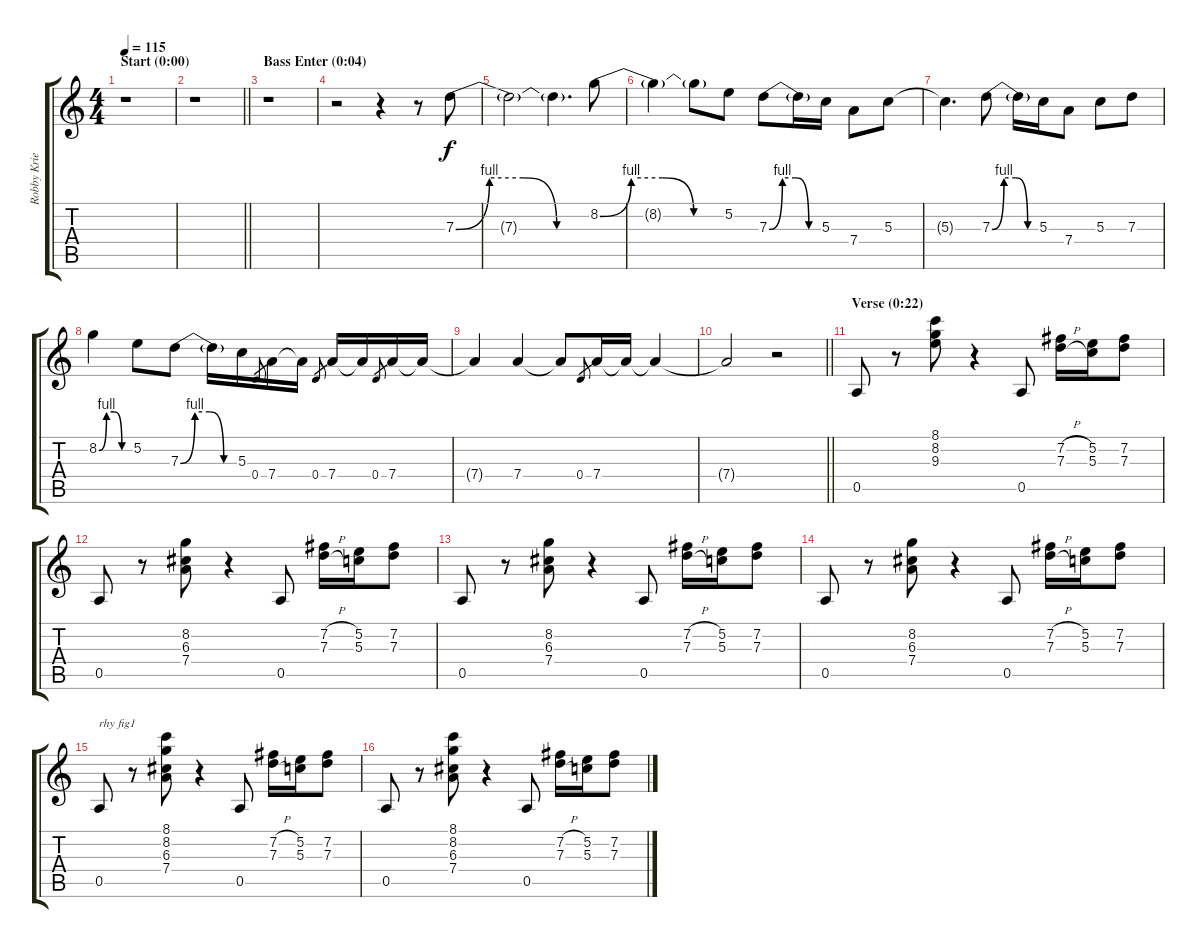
\track ("Robby Krieger" "Robby Krie") {instrument overdrivenguitar}
\staff {score tabs}
\tuning (E4 B3 G3 D3 A2 E2) {hide}
\ts (4 4)
\section ("" "Start (0:00)")
\tempo 115
\clef g2
\ks c
r.1{dy f instrument overdrivenguitar} |
\barLineRight lightlight
r.1 |
\section ("" "Bass Enter (0:04)")
r.1 |
r.2 r.4 r.8 7.3{be (custom 0 0 15 4 30 4 45 0 60 0)}.8 |
7.3{t}.2 7.3{t}.4{d} 8.2{be (custom 0 0 15 4 30 4 45 0 60 0)}.8 |
8.2{t}.4 8.2{t}.8 5.2.8 7.3{be (custom 0 0 15 4 30 4 45 0 60 0)}.8 7.3{t}.16 5.3.16 7.4.8 5.3.8 |
5.3{t}.4{d} 7.3{be (custom 0 0 15 4 30 4 45 0 60 0)}.8 7.3{t}.16 5.3.16 7.4.8 5.3.8 7.3.8 |
8.2{be (custom 0 0 15 4 30 4 45 0 60 0)}.4 5.2.8 7.3{be (custom 0 0 15 4 30 4 45 0 60 0)}.8 7.3{t}.16 5.3.16 0.4.8{gr} 7.4.16 7.4{t}.16 0.4.8{gr} 7.4.16 7.4{t}.16 0.4.8{gr} 7.4.16 7.4{t}.16 |
7.4{t}.4 7.4.4 7.4{t}.8 0.4.8{gr} 7.4.16 7.4{t}.16 7.4{t}.4 |
\barLineRight lightlight
7.4{t}.2 r.2 |
\section ("" "Verse (0:22)")
0.5.8 r.8 (8.1 8.2 9.3).8 r.4 0.5.8 (7.2{h} 7.3{h}).16 (5.2 5.3).16 (7.2 7.3).8 |
0.5.8 r.8 (8.2 6.3 7.4).8 r.4 0.5.8 (7.2{h} 7.3{h}).16 (5.2 5.3).16 (7.2 7.3).8 |
0.5.8 r.8 (8.2 6.3 7.4).8 r.4 0.5.8 (7.2{h} 7.3{h}).16 (5.2 5.3).16 (7.2 7.3).8 |
0.5.8 r.8 (8.2 6.3 7.4).8 r.4 0.5.8 (7.2{h} 7.3{h}).16 (5.2 5.3).16 (7.2 7.3).8 |
0.5.8{txt "rhy fig1"} r.8 (8.1 8.2 6.3 7.4).8 r.4 0.5.8 (7.2{h} 7.3{h}).16 (5.2 5.3).16 (7.2 7.3).8 |
0.5.8 r.8 (8.1 8.2 6.3 7.4).8 r.4 0.5.8 (7.2{h} 7.3{h}).16 (5.2 5.3).16 (7.2 7.3).8
